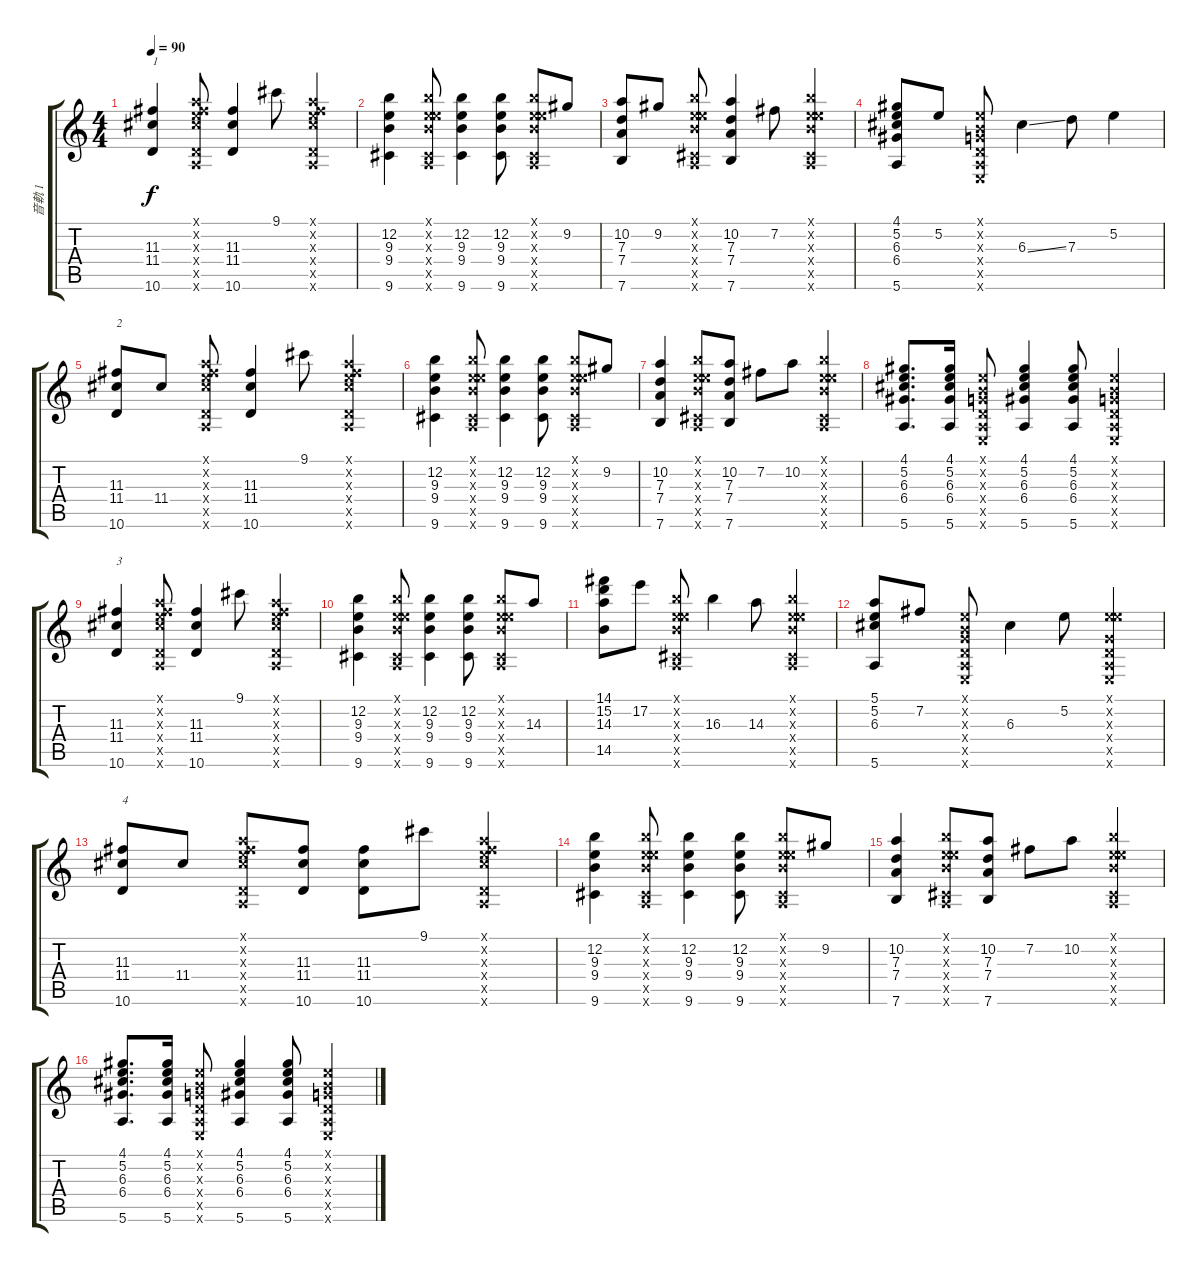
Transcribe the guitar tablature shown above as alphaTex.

\track ("音軌 1" "音軌 1") {instrument electricguitarjazz}
\staff {score tabs}
\tuning (E4 B3 G3 D3 A2 E2) {hide}
\ts (4 4)
\tempo 90
\clef g2
\ks c
(11.3 11.4 10.6).4{txt "1" dy f} (0.1{x} 10.2{x} 11.3{x} 11.4{x} 0.5{x} 10.6{x}).8 (11.3 11.4 10.6).4 9.1.8 (0.1{x} 10.2{x} 11.3{x} 11.4{x} 0.5{x} 10.6{x}).4 |
(12.2 9.3 9.4 9.6).4 (0.1{x} 12.2{x} 9.3{x} 9.4{x} 0.5{x} 9.6{x}).8 (12.2 9.3 9.4 9.6).4 (12.2 9.3 9.4 9.6).8 (0.1{x} 12.2{x} 9.3{x} 9.4{x} 0.5{x} 9.6{x}).8 9.2.8 |
(10.2 7.3 7.4 7.6).8 9.2.8 (0.1{x} 12.2{x} 9.3{x} 9.4{x} 0.5{x} 9.6{x}).8 (10.2 7.3 7.4 7.6).4 7.2.8 (0.1{x} 12.2{x} 9.3{x} 9.4{x} 0.5{x} 9.6{x}).4 |
(4.1 5.2 6.3 6.4 5.6).8 5.2.8 (0.1{x} 0.2{x} 0.3{x} 0.4{x} 0.5{x} 0.6{x}).8 6.3{ss}.4 7.3.8 5.2.4 |
(11.3 11.4 10.6).8{txt "2"} 11.4.8 (0.1{x} 10.2{x} 11.3{x} 11.4{x} 0.5{x} 10.6{x}).8 (11.3 11.4 10.6).4 9.1.8 (0.1{x} 10.2{x} 11.3{x} 11.4{x} 0.5{x} 10.6{x}).4 |
(12.2 9.3 9.4 9.6).4 (0.1{x} 12.2{x} 9.3{x} 9.4{x} 0.5{x} 9.6{x}).8 (12.2 9.3 9.4 9.6).4 (12.2 9.3 9.4 9.6).8 (0.1{x} 12.2{x} 9.3{x} 9.4{x} 0.5{x} 9.6{x}).8 9.2.8 |
(10.2 7.3 7.4 7.6).4 (0.1{x} 12.2{x} 9.3{x} 9.4{x} 0.5{x} 9.6{x}).8 (10.2 7.3 7.4 7.6).8 7.2.8 10.2.8 (0.1{x} 12.2{x} 9.3{x} 9.4{x} 0.5{x} 9.6{x}).4 |
(4.1 5.2 6.3 6.4 5.6).8{d} (4.1 5.2 6.3 6.4 5.6).16 (0.1{x} 0.2{x} 0.3{x} 0.4{x} 0.5{x} 0.6{x}).8 (4.1 5.2 6.3 6.4 5.6).4 (4.1 5.2 6.3 6.4 5.6).8 (0.1{x} 0.2{x} 0.3{x} 0.4{x} 0.5{x} 0.6{x}).4 |
(11.3 11.4 10.6).4{txt "3"} (0.1{x} 10.2{x} 11.3{x} 11.4{x} 0.5{x} 10.6{x}).8 (11.3 11.4 10.6).4 9.1.8 (0.1{x} 10.2{x} 11.3{x} 11.4{x} 0.5{x} 10.6{x}).4 |
(12.2 9.3 9.4 9.6).4 (0.1{x} 12.2{x} 9.3{x} 9.4{x} 0.5{x} 9.6{x}).8 (12.2 9.3 9.4 9.6).4 (12.2 9.3 9.4 9.6).8 (0.1{x} 12.2{x} 9.3{x} 9.4{x} 0.5{x} 9.6{x}).8 14.3.8 |
(14.1 15.2 14.3 14.5).8 17.2.8 (0.1{x} 12.2{x} 9.3{x} 9.4{x} 0.5{x} 9.6{x}).8 16.3.4 14.3.8 (0.1{x} 12.2{x} 9.3{x} 9.4{x} 0.5{x} 9.6{x}).4 |
(5.1 5.2 6.3 5.6).8 7.2.8 (0.1{x} 0.2{x} 0.3{x} 0.4{x} 0.5{x} 0.6{x}).8 6.3.4 5.2.8 (0.1{x} 5.2{x} 0.3{x} 0.4{x} 0.5{x} 0.6{x}).4 |
(11.3 11.4 10.6).8{txt "4"} 11.4.8 (0.1{x} 10.2{x} 11.3{x} 11.4{x} 0.5{x} 10.6{x}).8 (11.3 11.4 10.6).8 (11.3 11.4 10.6).8 9.1.8 (0.1{x} 10.2{x} 11.3{x} 11.4{x} 0.5{x} 10.6{x}).4 |
(12.2 9.3 9.4 9.6).4 (0.1{x} 12.2{x} 9.3{x} 9.4{x} 0.5{x} 9.6{x}).8 (12.2 9.3 9.4 9.6).4 (12.2 9.3 9.4 9.6).8 (0.1{x} 12.2{x} 9.3{x} 9.4{x} 0.5{x} 9.6{x}).8 9.2.8 |
(10.2 7.3 7.4 7.6).4 (0.1{x} 12.2{x} 9.3{x} 9.4{x} 0.5{x} 9.6{x}).8 (10.2 7.3 7.4 7.6).8 7.2.8 10.2.8 (0.1{x} 12.2{x} 9.3{x} 9.4{x} 0.5{x} 9.6{x}).4 |
(4.1 5.2 6.3 6.4 5.6).8{d} (4.1 5.2 6.3 6.4 5.6).16 (0.1{x} 0.2{x} 0.3{x} 0.4{x} 0.5{x} 0.6{x}).8 (4.1 5.2 6.3 6.4 5.6).4 (4.1 5.2 6.3 6.4 5.6).8 (0.1{x} 0.2{x} 0.3{x} 0.4{x} 0.5{x} 0.6{x}).4
